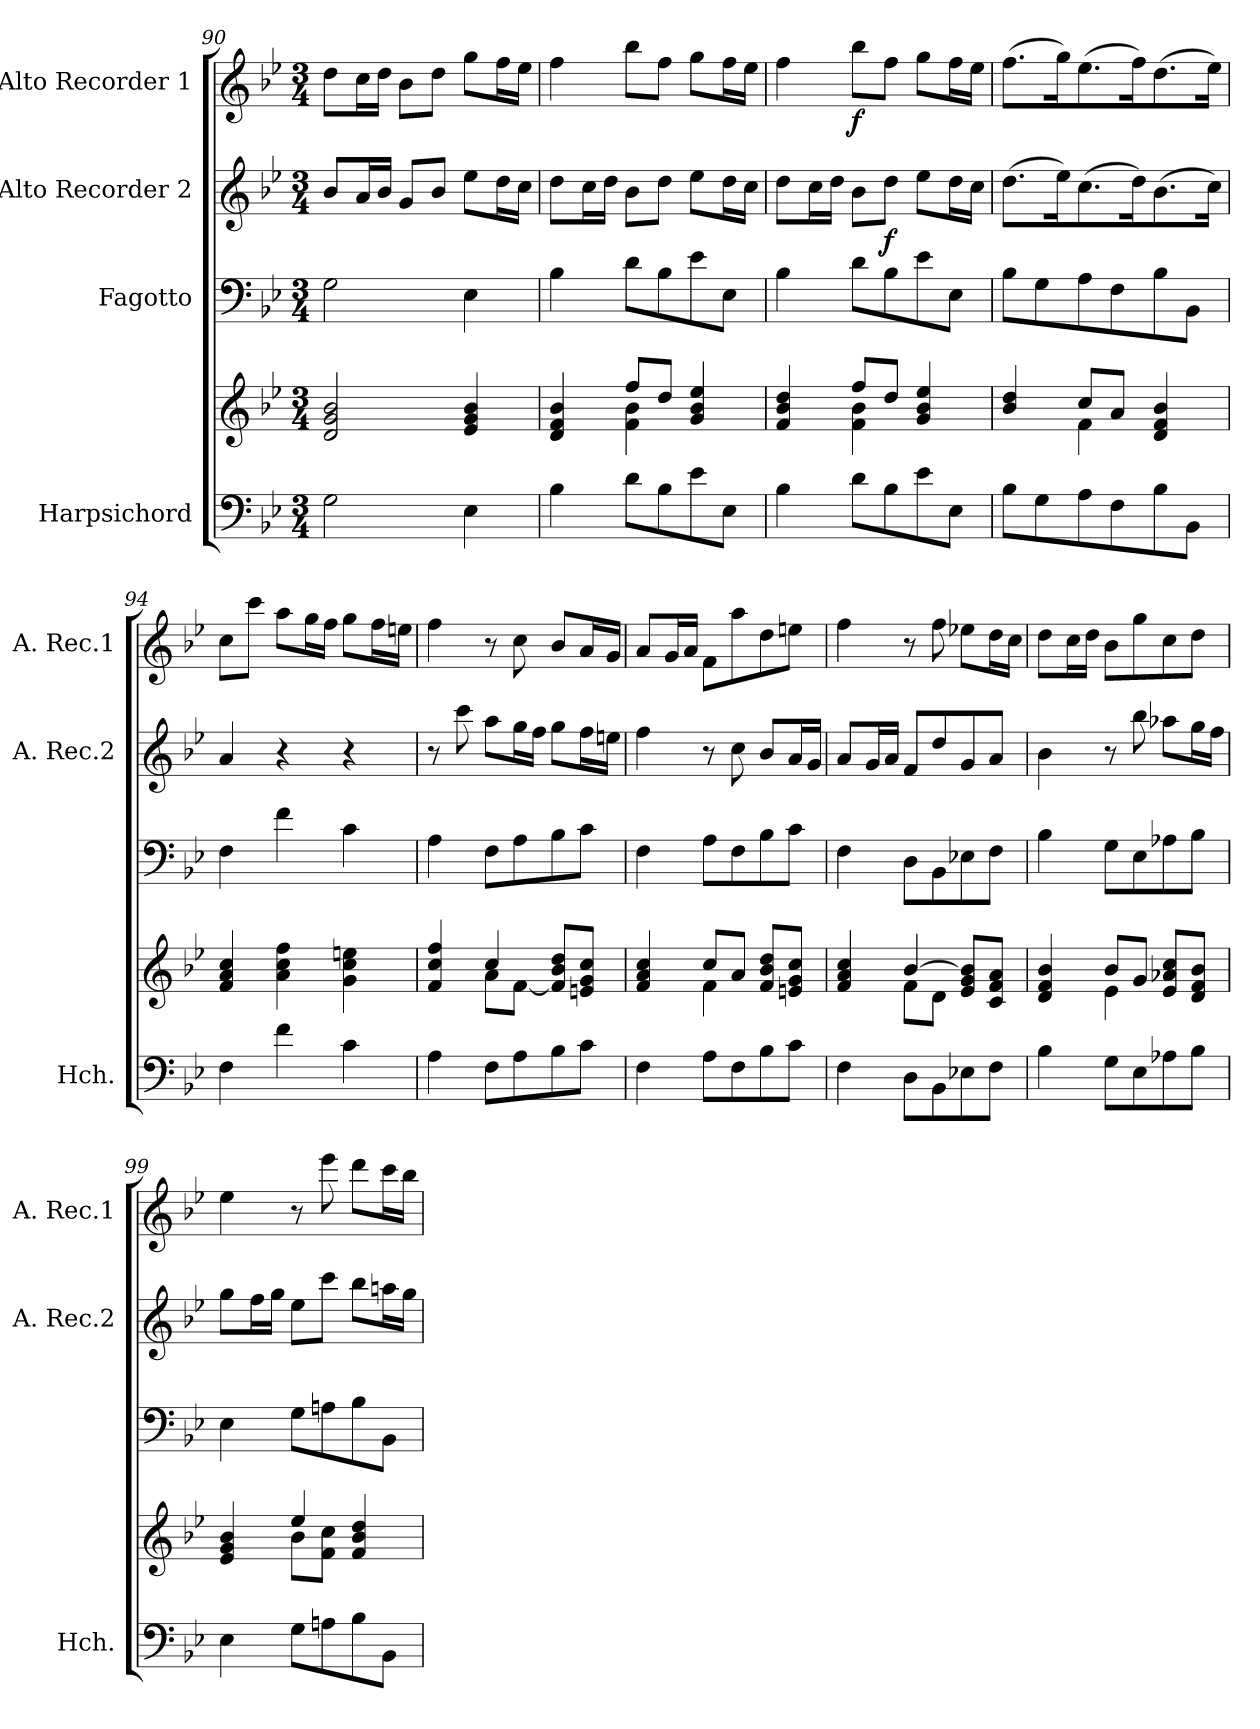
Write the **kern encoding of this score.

**kern	**kern	**kern	**kern	**dynam	**kern	**dynam
*part4	*part4	*part3	*part2	*part2	*part1	*part1
*staff5	*staff4	*staff3	*staff2	*staff2	*staff1	*staff1
*I"Harpsichord	*	*I"Fagotto	*I"Alto  Recorder 2	*	*I"Alto Recorder 1	*
*I'Hch.	*	*	*I'A. Rec.2	*	*I'A. Rec.1	*
*clefF4	*clefG2	*clefF4	*clefG2	*	*clefG2	*
*k[b-e-]	*k[b-e-]	*k[b-e-]	*k[b-e-]	*	*k[b-e-]	*
*M3/4	*M3/4	*M3/4	*M3/4	*	*M3/4	*
=90	=90	=90	=90	=90	=90	=90
2G\	2d/ 2g/ 2b-/	2G\	8b-/L	.	8dd\L	.
.	.	.	16a/L	.	16cc\L	.
.	.	.	16b-/JJ	.	16dd\JJ	.
.	.	.	8g/L	.	8b-\L	.
.	.	.	8b-/J	.	8dd\J	.
4E-\	4e-/ 4g/ 4b-/	4E-\	8ee-\L	.	8gg\L	.
.	.	.	16dd\L	.	16ff\L	.
.	.	.	16cc\JJ	.	16ee-\JJ	.
=91	=91	=91	=91	=91	=91	=91
*	*^	*	*	*	*	*
4B-\	4d/ 4f/ 4b-/	4ryy	4B-\	8dd\L	.	4ff\	.
.	.	.	.	16cc\L	.	.	.
.	.	.	.	16dd\JJ	.	.	.
8d\L	8ff/L	4f\ 4b-\	8d\L	8b-\L	.	8bb-\L	.
8B-\	8dd/J	.	8B-\	8dd\J	.	8ff\J	.
8e-\	4g/ 4b-/ 4ee-/	4ryy	8e-\	8ee-\L	.	8gg\L	.
8E-\J	.	.	8E-\J	16dd\L	.	16ff\L	.
.	.	.	.	16cc\JJ	.	16ee-\JJ	.
=92	=92	=92	=92	=92	=92	=92	=92
4B-\	4f/ 4b-/ 4dd/	4ryy	4B-\	8dd\L	.	4ff\	.
.	.	.	.	16cc\L	.	.	.
.	.	.	.	16dd\JJ	.	.	.
!	!	!	!	!	!	!	!LO:DY:b
8d\L	8ff/L	4f\ 4b-\	8d\L	8b-\L	.	8bb-\L	f
!	!	!	!	!	!LO:DY:b	!	!
8B-\	8dd/J	.	8B-\	8dd\J	f	8ff\J	.
8e-\	4g/ 4b-/ 4ee-/	4ryy	8e-\	8ee-\L	.	8gg\L	.
8E-\J	.	.	8E-\J	16dd\L	.	16ff\L	.
.	.	.	.	16cc\JJ	.	16ee-\JJ	.
!!LO:PB:g=z
=93	=93	=93	=93	=93	=93	=93	=93
8B-\L	4b-/ 4dd/	4ryy	8B-\L	(8.dd\L	.	(8.ff\L	.
8G\	.	.	8G\	.	.	.	.
.	.	.	.	16ee-\K)	.	16gg\K)	.
8A\	8cc/L	4f\	8A\	(8.cc\	.	(8.ee-\	.
8F\	8a/J	.	8F\	.	.	.	.
.	.	.	.	16dd\K)	.	16ff\K)	.
8B-\	4d/ 4f/ 4b-/	4ryy	8B-\	(8.b-\	.	(8.dd\	.
8BB-\J	.	.	8BB-\J	.	.	.	.
.	.	.	.	16cc\Jk)	.	16ee-\Jk)	.
*	*v	*v	*	*	*	*	*
=94	=94	=94	=94	=94	=94	=94
4F\	4f/ 4a/ 4cc/	4F\	4a/	.	8cc\L	.
.	.	.	.	.	8ccc\J	.
4f\	4a\ 4cc\ 4ff\	4f\	4r	.	8aa\L	.
.	.	.	.	.	16gg\L	.
.	.	.	.	.	16ff\JJ	.
4c\	4g\ 4cc\ 4een\	4c\	4r	.	8gg\L	.
.	.	.	.	.	16ff\L	.
.	.	.	.	.	16een\JJ	.
=95	=95	=95	=95	=95	=95	=95
*	*^	*	*	*	*	*
4A\	4f/ 4cc/ 4ff/	4ryy	4A\	8r	.	4ff\	.
.	.	.	.	8ccc\	.	.	.
8F\L	4cc/	8a\L	8F\L	8aa\L	.	8r	.
8A\	.	[8f\J	8A\	16gg\L	.	8cc\	.
.	.	.	.	16ff\JJ	.	.	.
8B-\	8f/] 8b-/ 8dd/L	4ryy	8B-\	8gg\L	.	8b-/L	.
8c\J	8en/ 8g/ 8cc/J	.	8c\J	16ff\L	.	16a/L	.
.	.	.	.	16een\JJ	.	16g/JJ	.
=96	=96	=96	=96	=96	=96	=96	=96
4F\	4f/ 4a/ 4cc/	4ryy	4F\	4ff\	.	8a/L	.
.	.	.	.	.	.	16g/L	.
.	.	.	.	.	.	16a/JJ	.
8A\L	8cc/L	4f\	8A\L	8r	.	8f\L	.
8F\	8a/J	.	8F\	8cc\	.	8aa\	.
8B-\	8f/ 8b-/ 8dd/L	4ryy	8B-\	8b-/L	.	8dd\	.
8c\J	8en/ 8g/ 8cc/J	.	8c\J	16a/L	.	8een\J	.
.	.	.	.	16g/JJ	.	.	.
=97	=97	=97	=97	=97	=97	=97	=97
4F\	4f/ 4a/ 4cc/	4ryy	4F\	8a/L	.	4ff\	.
.	.	.	.	16g/L	.	.	.
.	.	.	.	16a/JJ	.	.	.
8D\L	[4b-/	8f\L	8D\L	8f/L	.	8r	.
8BB-\	.	8d\J	8BB-\	8dd/	.	8ff\	.
8E-X\	8e-/ 8g/ 8b-/]L	4ryy	8E-X\	8g/	.	8ee-X\L	.
8F\J	8c/ 8f/ 8a/J	.	8F\J	8a/J	.	16dd\L	.
.	.	.	.	.	.	16cc\JJ	.
=98	=98	=98	=98	=98	=98	=98	=98
4B-\	4d/ 4f/ 4b-/	4ryy	4B-\	4b-\	.	8dd\L	.
.	.	.	.	.	.	16cc\L	.
.	.	.	.	.	.	16dd\JJ	.
8G\L	8b-/L	4e-\	8G\L	8r	.	8b-\L	.
8E-\	8g/J	.	8E-\	8bb-\	.	8gg\	.
8A-X\	8e-/ 8a-X/ 8cc/L	4ryy	8A-X\	8aa-X\L	.	8cc\	.
8B-\J	8d/ 8f/ 8b-/J	.	8B-\J	16gg\L	.	8dd\J	.
.	.	.	.	16ff\JJ	.	.	.
!!LO:LB:g=z
=99	=99	=99	=99	=99	=99	=99	=99
4E-\	4e-/ 4g/ 4b-/	4ryy	4E-\	8gg\L	.	4ee-\	.
.	.	.	.	16ff\L	.	.	.
.	.	.	.	16gg\JJ	.	.	.
8G\L	4ee-/	8b-\L	8G\L	8ee-\L	.	8r	.
8An\	.	8f\ 8cc\J	8An\	8ccc\J	.	8eee-\	.
8B-\	4f/ 4b-/ 4dd/	4ryy	8B-\	8bb-\L	.	8ddd\L	.
8BB-\J	.	.	8BB-\J	16aan\L	.	16ccc\L	.
.	.	.	.	16gg\JJ	.	16bb-\JJ	.
*	*v	*v	*	*	*	*	*
=	=	=	=	=	=	=
*-	*-	*-	*-	*-	*-	*-
